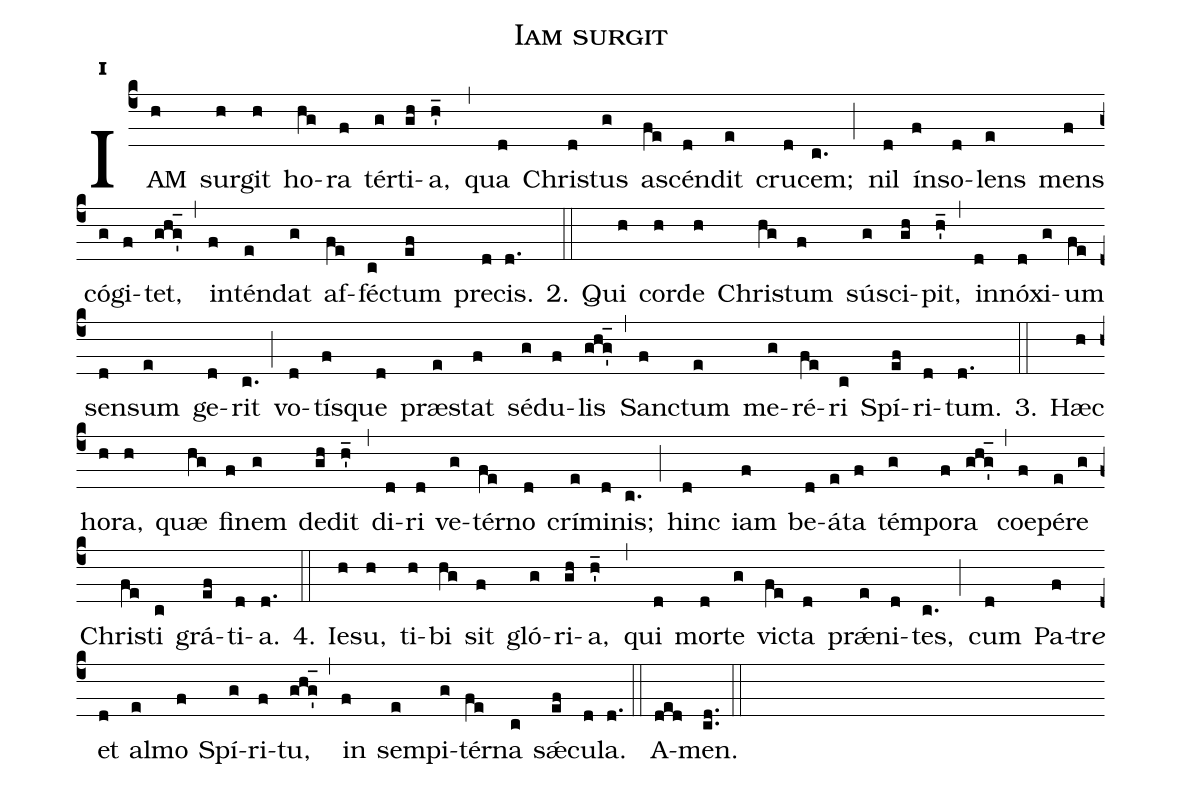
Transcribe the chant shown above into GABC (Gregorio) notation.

name:Iam surgit;
office-part:Hymnus;
mode:1;
%%
initial-style: 1;
name: Iam surgit;
book: Liber Hymnarius, p. 85;
occasion: Cunctis diebus;
office-part: Ad Tertiam H;
user-notes: ;
commentary: ;
annotation: 1;
centering-scheme: english;
fontsize: 12;
font: OFLSortsMillGoudy;
height: 11;
width: 4.5;
%%
(c4)IAM(h) sur(h)git(h) ho(hg)ra(f) tér(g)ti(gh)a,(h'_) (,)
qua(d) Chri(d)stus(g) a(fe)scén(d)dit(e) cru(d)cem;(c.) (;)
nil(d) ín(f)so(d)lens(e) mens(f) có(g)gi(f)tet,(ghg'_1) (,)
in(f)tén(e)dat(g) af(fe)fé(c)ctum(ef) pre(d)cis.(d.)

2.(::)
Qui(h) cor(h)de(h) Chri(hg)stum(f) sú(g)sci(gh)pit,(h'_) (,)
in(d)nó(d)xi(g)um(fe) sen(d)sum(e) ge(d)rit(c.) (;)
vo(d)tís(f)que(d) præ(e)stat(f) sé(g)du(f)lis(ghg'_1) (,)
San(f)ctum(e) me(g)ré(fe)ri(c) Spí(ef)ri(d)tum.(d.)

3.(::)
Hæc(h) ho(h)ra,(h) quæ(hg) fi(f)nem(g) de(gh)dit(h'_) (,)
di(d)ri(d) ve(g)tér(fe)no(d) crí(e)mi(d)nis;(c.) (;)
hinc(d) iam(f) be(d)á(e)ta(f) tém(g)po(f)ra(ghg'_1) (,)
coe(f)pé(e)re(g) Chri(fe)sti(c) grá(ef)ti(d)a.(d.)

4.(::)
Ie(h)su,(h) ti(h)bi(hg) sit(f) gló(g)ri(gh)a,(h'_) (,)
qui(d) mor(d)te(g) vi(fe)cta(d) prǽ(e)ni(d)tes,(c.) (;)
cum(d) Pa(f)tr<i>e</i>() et(d) al(e)mo(f) Spí(g)ri(f)tu,(ghg'_1) (,)
in(f) sem(e)pi(g)tér(fe)na(c) sǽ(ef)cu(d)la.(d.) (::)
A(ded)men.(cd..) (::)
